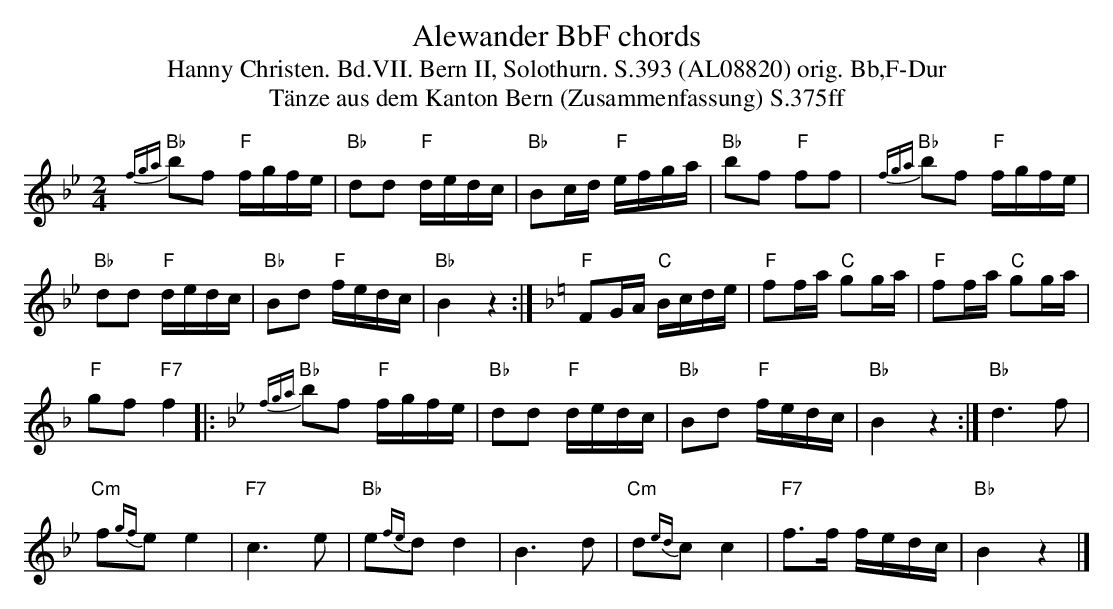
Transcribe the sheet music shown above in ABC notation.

X:1
T: Alewander BbF chords
T:Hanny Christen. Bd.VII. Bern II, Solothurn. S.393 (AL08820) orig. Bb,F-Dur
T: T\"anze aus dem Kanton Bern (Zusammenfassung) S.375ff
M:2/4
L:1/16
K:Bb %%MIDI gchordon
{fga}"Bb"b2f2 "F"fgfe | "Bb"d2d2 "F"dedc | "Bb"B2cd "F"efga | "Bb"b2f2 "F"f2f2 | {fga}"Bb"b2f2 "F"fgfe |
"Bb"d2d2 "F"dedc |"Bb"B2d2 "F"fedc | "Bb"B4z4 :| [K:F] "F"F2GA "C"Bcde | "F"f2fa "C"g2ga | "F"f2fa "C"g2ga |
"F"g2f2 "F7"f4 |: [K:Bb] {fga}"Bb"b2f2 "F"fgfe | "Bb"d2d2 "F"dedc | "Bb"B2d2 "F"fedc | "Bb"B4z4 :| [L:1/8] "Bb"d3f |
"Cm"f{gf}e e2 | "F7"c3e | "Bb"e{fe}d d2 | B3d | "Cm"d{ed}c c2 | "F7"f>f f/e/d/c/ | "Bb"B2z2 |]
